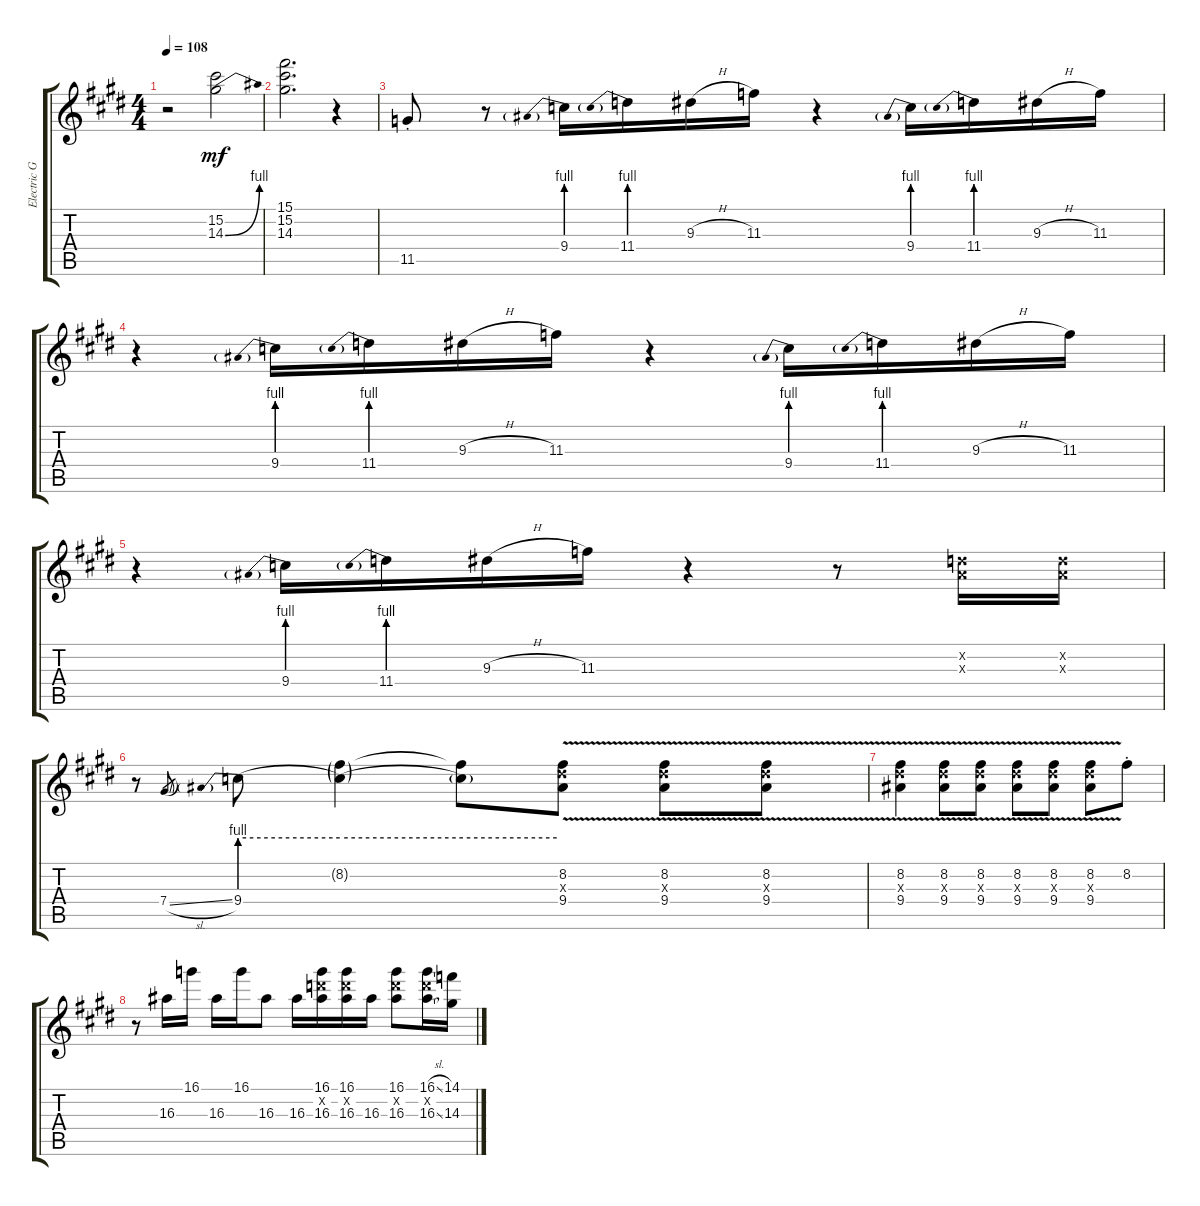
\track ("Electric Guitar 2" "Electric G") {instrument electricguitarclean}
\staff {score tabs}
\tuning (Eb4 Bb3 Gb3 Db3 Ab2 Eb2) {hide}
\ts (4 4)
\tempo 108
\clef g2
\ks e
r.2{dy f} (15.2 14.3{be (bend 0 0 60 4)}).2{dy mf} |
\ks c#minor
(15.1 15.2 14.3).2{d} r.4 |
\ks e
11.5{st}.8 r.8 9.4{be (prebend 0 4 60 4)}.16 11.4{be (prebend 0 4 60 4)}.16 9.3{h}.16 11.3.16 r.4 9.4{be (prebend 0 4 60 4)}.16 11.4{be (prebend 0 4 60 4)}.16 9.3{h}.16 11.3.16 |
\ks c#minor
r.4 9.4{be (prebend 0 4 60 4)}.16 11.4{be (prebend 0 4 60 4)}.16 9.3{h}.16 11.3.16 r.4 9.4{be (prebend 0 4 60 4)}.16 11.4{be (prebend 0 4 60 4)}.16 9.3{h}.16 11.3.16 |
r.4 9.4{be (prebend 0 4 60 4)}.16 11.4{be (prebend 0 4 60 4)}.16 9.3{h}.16 11.3.16 r.4 r.8 (4.2{x} 4.3{x}).16 (4.2{x} 4.3{x}).16 |
\ks e
r.8 7.4{sl}.8{gr} 9.4{be (prebend 0 4 60 4)}.8 (8.2{g} 9.4{be (hold 0 4 60 4) t}).4 (8.2{t} 9.4{be (hold 0 4 60 4) t}).8 (8.2{v} 9.3{v x} 9.4{v}).8 (8.2{v} 9.3{v x} 9.4{v}).8 (8.2{v} 9.3{v x} 9.4{v}).8 |
\ks c#minor
(8.2{v} 9.3{v x} 9.4{v}).4 (8.2{v} 9.3{v x} 9.4{v}).8 (8.2{v} 9.3{v x} 9.4{v}).8 (8.2{v} 9.3{v x} 9.4{v}).8 (8.2{v} 9.3{v x} 9.4{v}).8 (8.2{v} 9.3{v x} 9.4{v}).8 8.2{st}.8 |
r.8 16.3.16 16.1.16 16.3.16 16.1.16 16.3.8 16.3.16 (16.1 16.2{x} 16.3).16 (16.1 16.2{x} 16.3).16 16.3.16 (16.1 16.2{x} 16.3).8 (16.1{sl} 16.2{x} 16.3{sl}).16 (14.1 14.3).16
